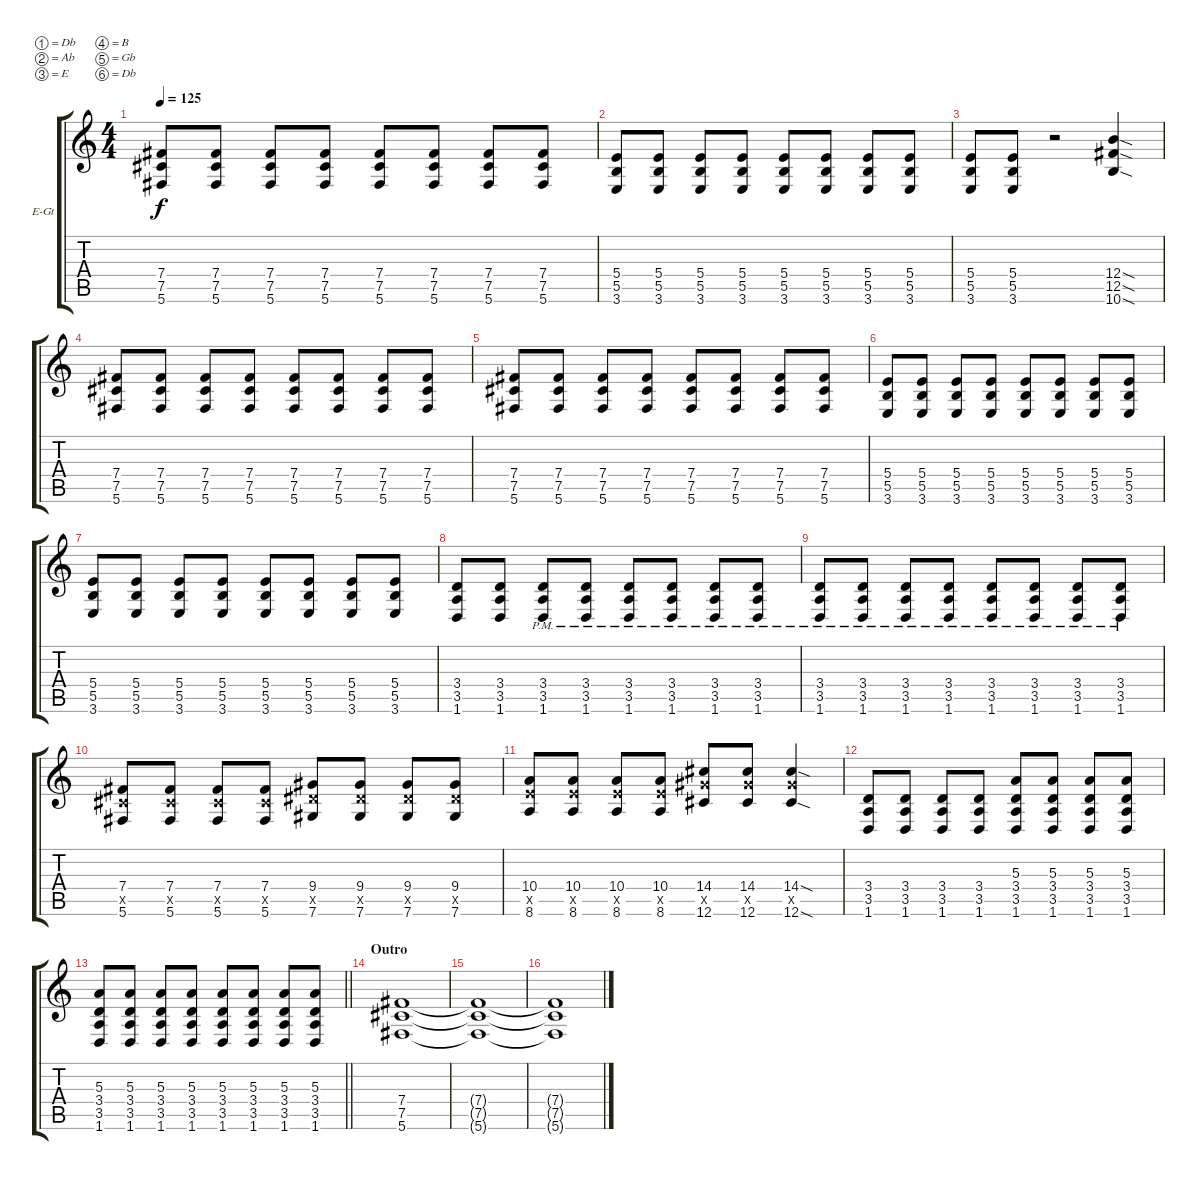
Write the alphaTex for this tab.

\bracketExtendMode groupsimilarinstruments
\firstSystemTrackNameOrientation horizontal
\otherSystemsTrackNameOrientation horizontal
\track ("Distortion 02" "E-Gt") {instrument overdrivenguitar}
\staff {score tabs}
\tuning (Db4 Ab3 E3 B2 Gb2 Db2)
\ts (4 4)
\tempo 125
\clef g2
\ks c
(7.4 7.5 5.6).8{dy f} (7.4 7.5 5.6).8 (7.4 7.5 5.6).8 (7.4 7.5 5.6).8 (7.4 7.5 5.6).8 (7.4 7.5 5.6).8 (7.4 7.5 5.6).8 (7.4 7.5 5.6).8 |
(5.4 5.5 3.6).8 (5.4 5.5 3.6).8 (5.4 5.5 3.6).8 (5.4 5.5 3.6).8 (5.4 5.5 3.6).8 (5.4 5.5 3.6).8 (5.4 5.5 3.6).8 (5.4 5.5 3.6).8 |
(5.4 5.5 3.6).8 (5.4 5.5 3.6).8 r.2 (12.4{sod} 12.5{sod} 10.6{sod}).4 |
(7.4 7.5 5.6).8 (7.4 7.5 5.6).8 (7.4 7.5 5.6).8 (7.4 7.5 5.6).8 (7.4 7.5 5.6).8 (7.4 7.5 5.6).8 (7.4 7.5 5.6).8 (7.4 7.5 5.6).8 |
(7.4 7.5 5.6).8 (7.4 7.5 5.6).8 (7.4 7.5 5.6).8 (7.4 7.5 5.6).8 (7.4 7.5 5.6).8 (7.4 7.5 5.6).8 (7.4 7.5 5.6).8 (7.4 7.5 5.6).8 |
(5.4 5.5 3.6).8 (5.4 5.5 3.6).8 (5.4 5.5 3.6).8 (5.4 5.5 3.6).8 (5.4 5.5 3.6).8 (5.4 5.5 3.6).8 (5.4 5.5 3.6).8 (5.4 5.5 3.6).8 |
(5.4 5.5 3.6).8 (5.4 5.5 3.6).8 (5.4 5.5 3.6).8 (5.4 5.5 3.6).8 (5.4 5.5 3.6).8 (5.4 5.5 3.6).8 (5.4 5.5 3.6).8 (5.4 5.5 3.6).8 |
\scale
0.234356 (3.4 3.5 1.6).8 (3.4 3.5 1.6).8 (3.4{pm} 3.5{pm} 1.6{pm}).8 (3.4{pm} 3.5{pm} 1.6{pm}).8 (3.4{pm} 3.5{pm} 1.6{pm}).8 (3.4{pm} 3.5{pm} 1.6{pm}).8 (3.4{pm} 3.5{pm} 1.6{pm}).8 (3.4{pm} 3.5{pm} 1.6{pm}).8 |
\scale
0.242175 (3.4{pm} 3.5{pm} 1.6{pm}).8 (3.4{pm} 3.5{pm} 1.6{pm}).8 (3.4{pm} 3.5{pm} 1.6{pm}).8 (3.4{pm} 3.5{pm} 1.6{pm}).8 (3.4{pm} 3.5{pm} 1.6{pm}).8 (3.4{pm} 3.5{pm} 1.6{pm}).8 (3.4{pm} 3.5{pm} 1.6{pm}).8 (3.4{pm} 3.5{pm} 1.6{pm}).8 |
\scale
0.238888 (7.4 7.5{x} 5.6).8 (7.4 7.5{x} 5.6).8 (7.4 7.5{x} 5.6).8 (7.4 7.5{x} 5.6).8 (9.4 9.5{x} 7.6).8 (9.4 9.5{x} 7.6).8 (9.4 9.5{x} 7.6).8 (9.4 9.5{x} 7.6).8 |
\scale
0.284663 (10.4 10.5{x} 8.6).8 (10.4 10.5{x} 8.6).8 (10.4 10.5{x} 8.6).8 (10.4 10.5{x} 8.6).8 (14.4 14.5{x} 12.6).8 (14.4 14.5{x} 12.6).8 (14.4{sod} 12.6{sod} 14.5{x}).4 |
(3.4 3.5 1.6).8 (3.4 3.5 1.6).8 (3.4 3.5 1.6).8 (3.4 3.5 1.6).8 (5.3 3.4 3.5 1.6).8 (5.3 3.4 3.5 1.6).8 (5.3 3.4 3.5 1.6).8 (5.3 3.4 3.5 1.6).8 |
\barLineRight lightlight
(5.3 3.4 3.5 1.6).8 (5.3 3.4 3.5 1.6).8 (5.3 3.4 3.5 1.6).8 (5.3 3.4 3.5 1.6).8 (5.3 3.4 3.5 1.6).8 (5.3 3.4 3.5 1.6).8 (5.3 3.4 3.5 1.6).8 (5.3 3.4 3.5 1.6).8 |
\section ("" "Outro")
(7.4 7.5 5.6).1 |
(7.4{t} 7.5{t} 5.6{t}).1 |
(7.4{t} 7.5{t} 5.6{t}).1
